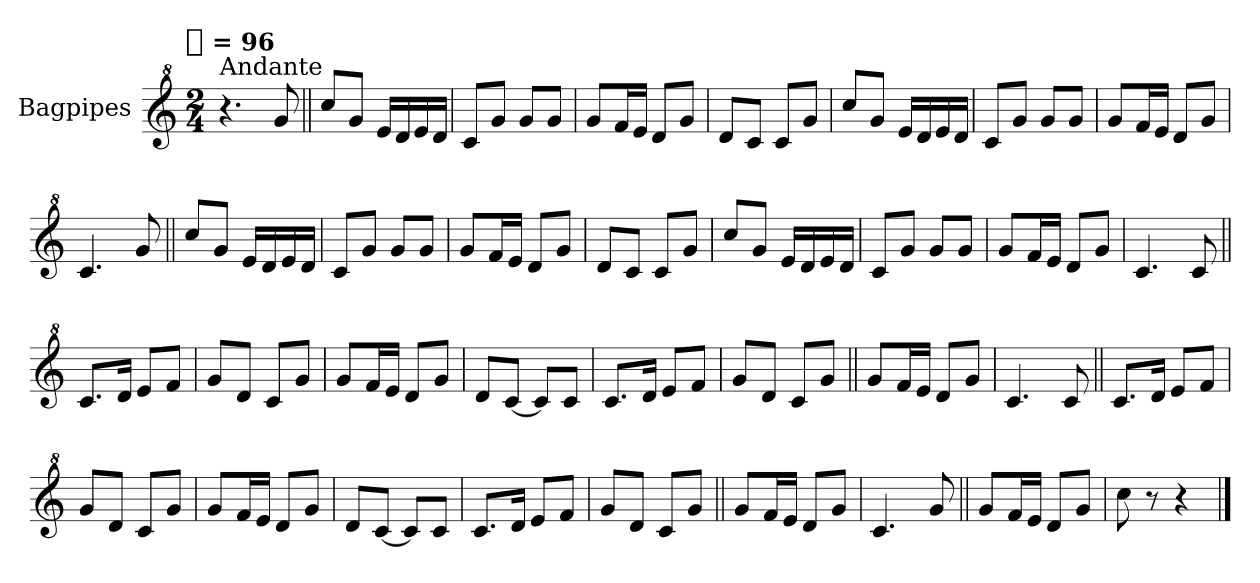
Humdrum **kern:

**kern
*part1
*staff1
*I"Bagpipes
*I'Bag
*clefG^2
*k[]
!!LO:TX:omd:t=[quarter] = 96
*M2/4
*MM96
=1
!LO:TX:a:t=Andante
4.r
8gg
=||
8cccL
8ggJ
16eeLL
16dd
16ee
16ddJJ
=
8ccL
8ggJ
8ggL
8ggJ
=
8ggL
16ffL
16eeJJ
8ddL
8ggJ
=
8ddL
8ccJ
8ccL
8ggJ
=
8cccL
8ggJ
16eeLL
16dd
16ee
16ddJJ
=
8ccL
8ggJ
8ggL
8ggJ
=
8ggL
16ffL
16eeJJ
8ddL
8ggJ
=
4.cc
8gg
=||
8cccL
8ggJ
16eeLL
16dd
16ee
16ddJJ
=
8ccL
8ggJ
8ggL
8ggJ
=
8ggL
16ffL
16eeJJ
8ddL
8ggJ
=
8ddL
8ccJ
8ccL
8ggJ
=
8cccL
8ggJ
16eeLL
16dd
16ee
16ddJJ
=
8ccL
8ggJ
8ggL
8ggJ
=
8ggL
16ffL
16eeJJ
8ddL
8ggJ
=
4.cc
8cc
=||
8.ccL
16ddJk
8eeL
8ffJ
=
8ggL
8ddJ
8ccL
8ggJ
=
8ggL
16ffL
16eeJJ
8ddL
8ggJ
=
8ddL
[8ccJ
8ccL]
8ccJ
=
8.ccL
16ddJk
8eeL
8ffJ
=
8ggL
8ddJ
8ccL
8ggJ
=||
8ggL
16ffL
16eeJJ
8ddL
8ggJ
=
4.cc
8cc
=||
8.ccL
16ddJk
8eeL
8ffJ
=
8ggL
8ddJ
8ccL
8ggJ
=
8ggL
16ffL
16eeJJ
8ddL
8ggJ
=
8ddL
[8ccJ
8ccL]
8ccJ
=
8.ccL
16ddJk
8eeL
8ffJ
=
8ggL
8ddJ
8ccL
8ggJ
=||
8ggL
16ffL
16eeJJ
8ddL
8ggJ
=
4.cc
8gg
=||
8ggL
16ffL
16eeJJ
8ddL
8ggJ
=
8ccc
8r
4r
==
*-
